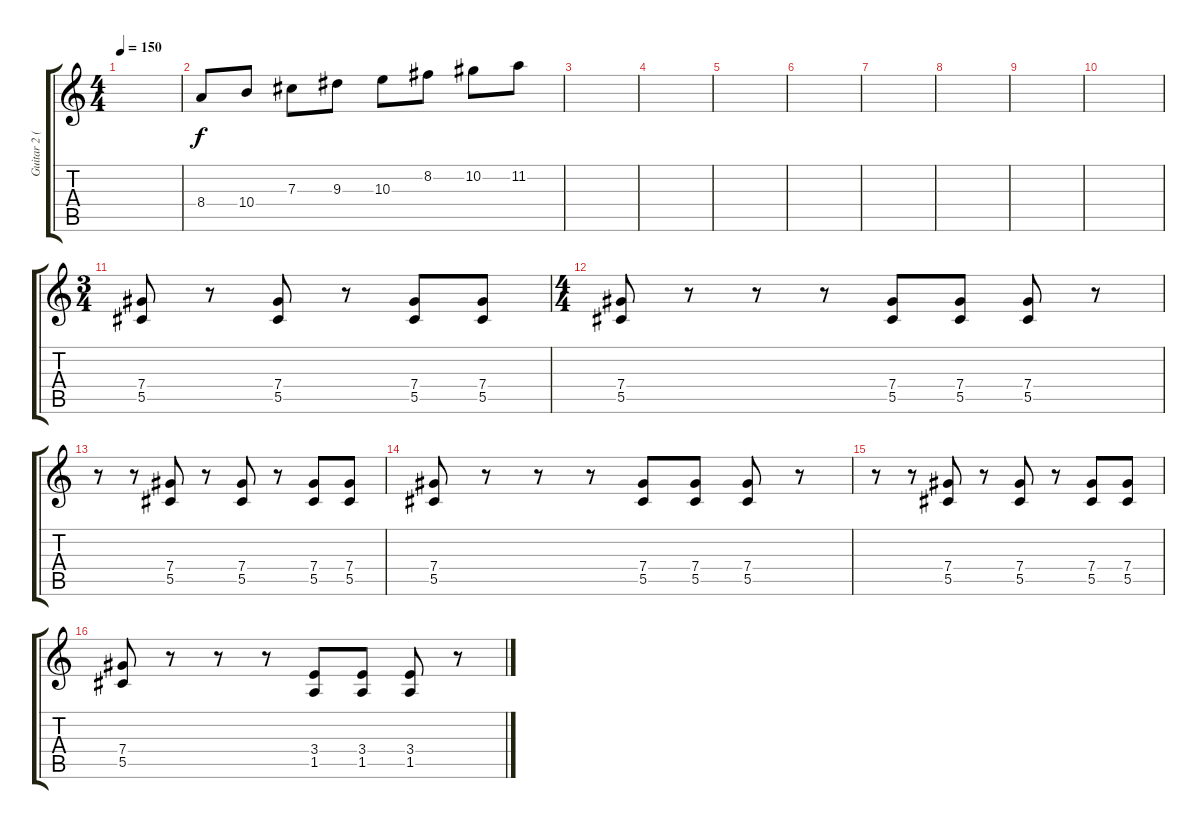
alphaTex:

\track ("Guitar 2 (solo)" "Guitar 2 (") {instrument overdrivenguitar}
\staff {score tabs}
\tuning (Eb4 Bb3 Gb3 Db3 Ab2 Eb2) {hide}
\ts (4 4)
\tempo 150
\clef g2
\ks c
|
8.4.8 10.4.8 7.3.8 9.3.8 10.3.8 8.2.8 10.2.8 11.2.8 |
|
|
|
|
|
|
|
|
\ts (3 4)
(7.4 5.5).8 r.8 (7.4 5.5).8 r.8 (7.4 5.5).8 (7.4 5.5).8 |
\ts (4 4)
(7.4 5.5).8 r.8 r.8 r.8 (7.4 5.5).8 (7.4 5.5).8 (7.4 5.5).8 r.8 |
r.8 r.8 (7.4 5.5).8 r.8 (7.4 5.5).8 r.8 (7.4 5.5).8 (7.4 5.5).8 |
(7.4 5.5).8 r.8 r.8 r.8 (7.4 5.5).8 (7.4 5.5).8 (7.4 5.5).8 r.8 |
r.8 r.8 (7.4 5.5).8 r.8 (7.4 5.5).8 r.8 (7.4 5.5).8 (7.4 5.5).8 |
(7.4 5.5).8 r.8 r.8 r.8 (3.4 1.5).8 (3.4 1.5).8 (3.4 1.5).8 r.8
